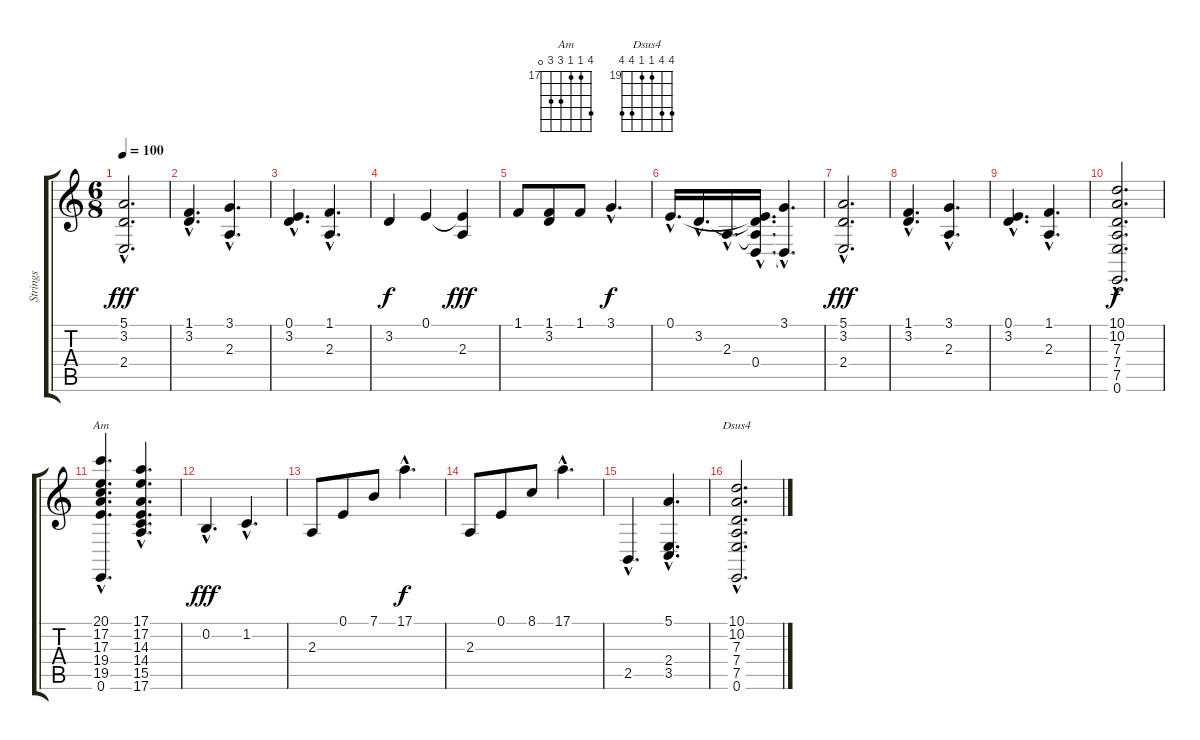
\track ("Strings" "Strings") {instrument stringensemble2}
\staff {score tabs}
\tuning (E4 B3 G3 D3 A2 E2) {hide}
\chord ("Am" 20 17 17 19 19 0) {firstfret 17}
\chord ("Dsus4" 22 22 19 19 22 22) {firstfret 19}
\ts (6 8)
\tempo 100
\clef g2
\ks c
(5.1{hac} 3.2{hac} 2.4{hac}).2{d dy fff} |
(1.1{hac} 3.2{hac}).4{d} (3.1{hac} 2.3{hac}).4{d} |
(0.1{hac} 3.2{hac}).4{d} (1.1{hac} 2.3{hac}).4{d} |
3.2.4{dy f} 0.1.4 (0.1{t} 2.3).4{dy fff} |
1.1.8 (1.1 3.2).8 1.1.8 3.1{hac}.4{d dy f} |
0.1{hac}.16{d} 3.2{hac}.16{d} 2.3{hac}.16{d} (0.1{hac t} 3.2{hac t} 2.3{hac t} 0.4{hac}).16{d} (3.1{hac} 0.4{hac t}).4{d} |
(5.1{hac} 3.2{hac} 2.4{hac}).2{d dy fff} |
(1.1{hac} 3.2{hac}).4{d} (3.1{hac} 2.3{hac}).4{d} |
(0.1{hac} 3.2{hac}).4{d} (1.1{hac} 2.3{hac}).4{d} |
(10.1{hac} 10.2{hac} 7.3{hac} 7.4{hac} 7.5{hac} 0.6{hac}).2{d dy f} |
(20.1{hac} 17.2{hac} 17.3{hac} 19.4{hac} 19.5{hac} 0.6{hac}).4{d ch "Am"} (17.1{hac} 17.2{hac} 14.3{hac} 14.4{hac} 15.5{hac} 17.6{hac}).4{d} |
0.2{hac}.4{d dy fff} 1.2{hac}.4{d} |
2.3.8 0.1.8 7.1.8 17.1{hac}.4{d dy f} |
2.3.8 0.1.8 8.1.8 17.1{hac}.4{d} |
2.5{hac}.4{d} (5.1{hac} 2.4{hac} 3.5{hac}).4{d} |
(10.1{hac} 10.2{hac} 7.3{hac} 7.4{hac} 7.5{hac} 0.6{hac}).2{d ch "Dsus4"}
